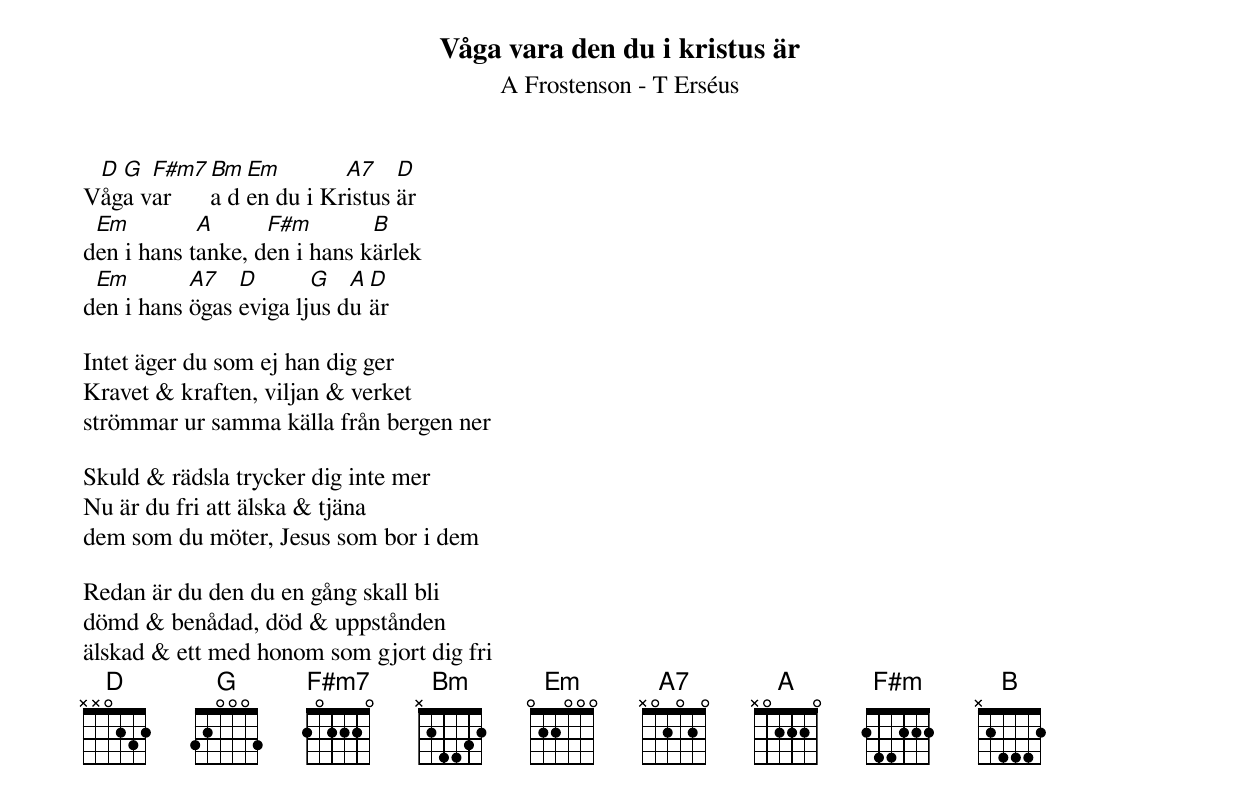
{t:Våga vara den du i kristus är}
{st:A Frostenson - T Erséus}
V[D]åg[G]a v[F#m7]ar[Bm]a d[Em]en du i Kr[A7]istus [D]är
d[Em]en i hans t[A]anke, d[F#m]en i hans k[B]ärlek
d[Em]en i hans [A7]ögas [D]eviga lj[G]us d[A]u [D]är

Intet äger du som ej han dig ger
Kravet & kraften, viljan & verket
strömmar ur samma källa från bergen ner

Skuld & rädsla trycker dig inte mer
Nu är du fri att älska & tjäna
dem som du möter, Jesus som bor i dem

Redan är du den du en gång skall bli
dömd & benådad, död & uppstånden
älskad & ett med honom som gjort dig fri
